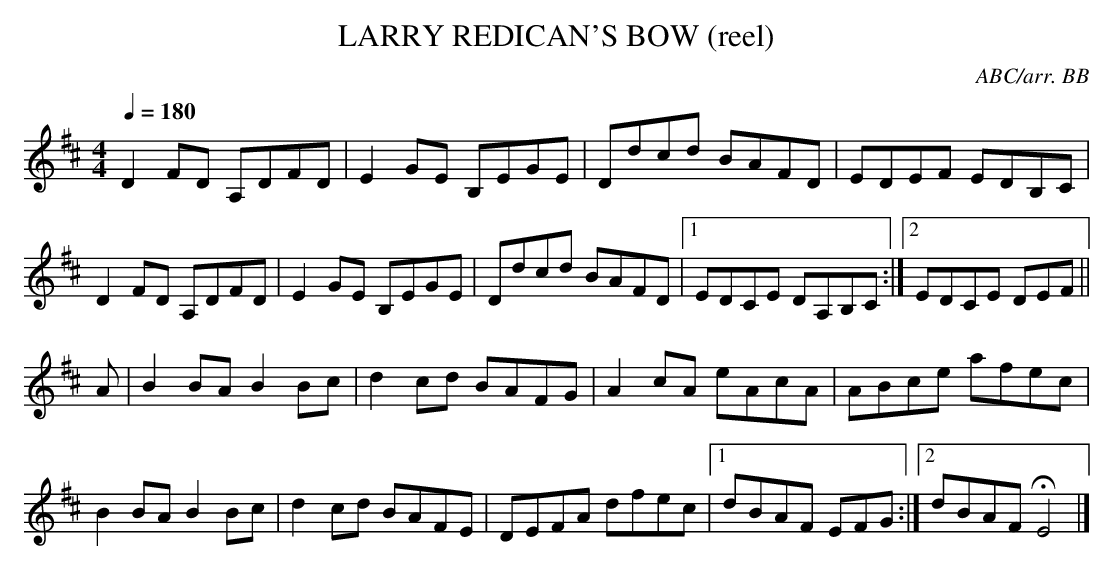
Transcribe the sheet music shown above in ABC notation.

X:1
T:LARRY REDICAN'S BOW (reel)
C:ABC/arr. BB
Q:1/4=180
M:4/4
L:1/8
K:D
D2FD A,DFD|E2GE B,EGE|Ddcd BAFD|EDEF EDB,C|
D2 FD A,DFD|E2 GE B,EGE|Ddcd BAFD|1 EDCE DA,B,C :|\
[2 EDCE DEF||
A|B2 BA B2 Bc|d2 cd BAFG|A2cA eAcA|ABce afec|
B2 BA B2 Bc|d2 cd BAFE|DEFA dfec|1 dBAF EFG :|\
[2 dBAF HE4|]
